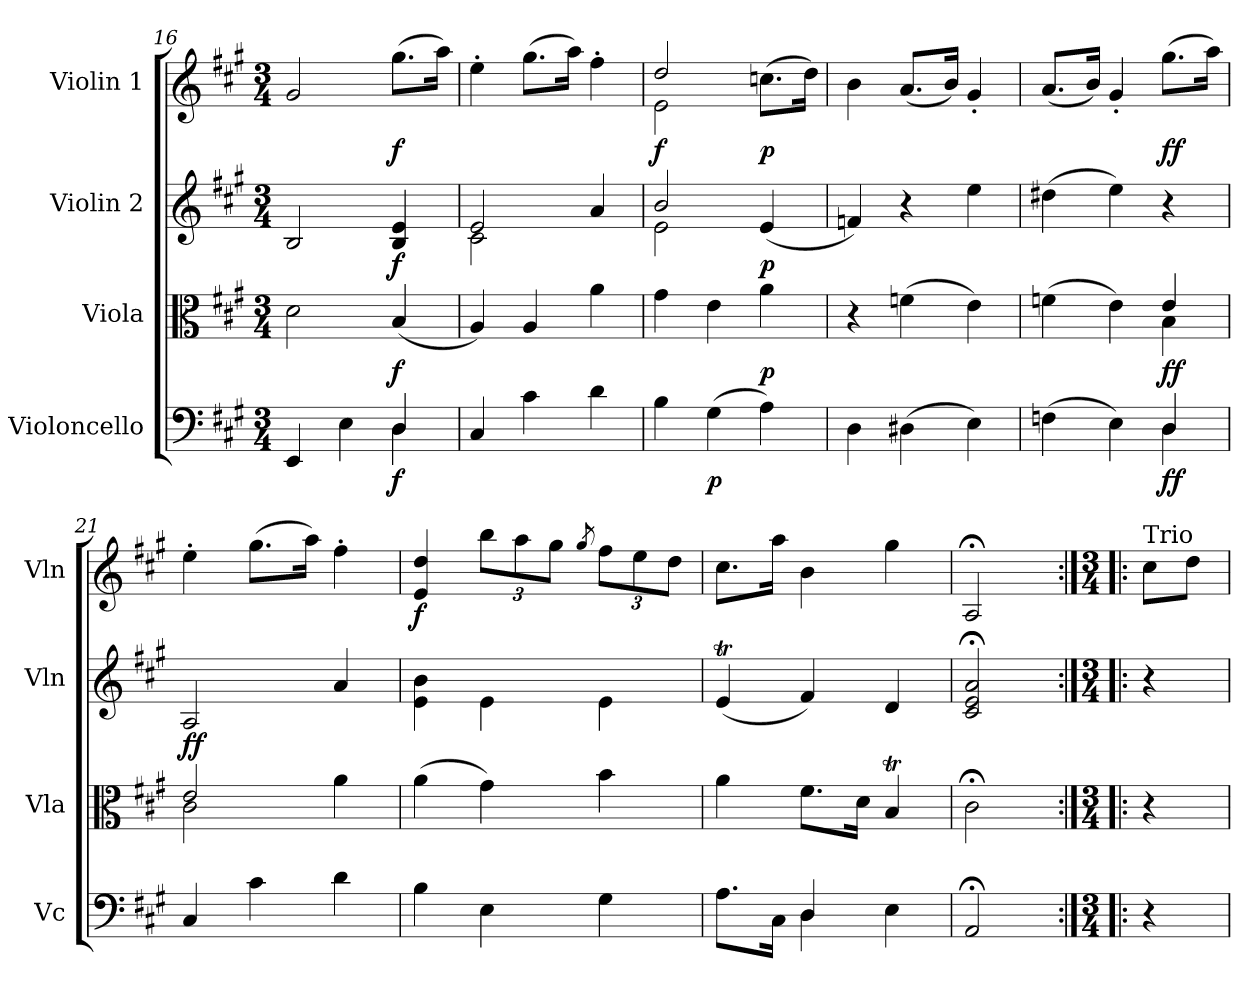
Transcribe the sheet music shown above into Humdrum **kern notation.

**kern	**dynam	**kern	**dynam	**kern	**dynam	**kern	**dynam
*part4	*part4	*part3	*part3	*part2	*part2	*part1	*part1
*staff4	*staff4	*staff3	*staff3	*staff2	*staff2	*staff1	*staff1
*I"Violoncello	*	*I"Viola	*	*I"Violin 2	*	*I"Violin 1	*
*I'Vc	*	*I'Vla	*	*I'Vln	*	*I'Vln	*
*clefF4	*	*clefC3	*	*clefG2	*	*clefG2	*
*k[f#c#g#]	*	*k[f#c#g#]	*	*k[f#c#g#]	*	*k[f#c#g#]	*
*M3/4	*	*M3/4	*	*M3/4	*	*M3/4	*
=16	=16	=16	=16	=16	=16	=16	=16
*^	*	*	*	*	*	*	*
4EE/	2ryy	.	2d\	.	2B/	.	2g#/	.
4E\	.	.	.	.	.	.	.	.
!	!	!LO:DY:b	!	!LO:DY:b	!	!LO:DY:b	!	!LO:DY:b
4D/	4D\	f	(4B/	f	4B/ 4e/	f	(8.gg#\L	f
.	.	.	.	.	.	.	16aa\Jk)	.
*v	*v	*	*	*	*	*	*	*
!!LO:LB:g=z
=17	=17	=17	=17	=17	=17	=17	=17
*	*	*	*	*^	*	*	*
4C#/	.	4A/)	.	2e/	2c#\	.	4ee'\	.
4c#\	.	4A/	.	.	.	.	(8.gg#\L	.
.	.	.	.	.	.	.	16aa\Jk)	.
4d\	.	4a\	.	4a/	4ryy	.	4ff#'\	.
=18	=18	=18	=18	=18	=18	=18	=18	=18
*	*	*	*	*	*	*	*^	*
!	!	!	!	!	!	!	!	!	!LO:DY:b
4B\	.	4g#\	.	2b/	2e\	.	2dd/	2e\	f
!	!LO:DY:b	!	!	!	!	!	!	!	!
(4G#\	p	4e\	.	.	.	.	.	.	.
!	!	!	!LO:DY:b	!	!	!LO:DY:b	!	!	!LO:DY:b
4A\)	.	4a\	p	(4e/	4ryy	p	(8.ccn\L	4ryy	p
.	.	.	.	.	.	.	16dd\Jk)	.	.
*	*	*	*	*v	*v	*	*	*	*
*	*	*	*	*	*	*v	*v	*
=19	=19	=19	=19	=19	=19	=19	=19
4D\	.	4r	.	4fn/)	.	4b\	.
(4D#X\	.	(4fn\	.	4r	.	(8.a/L	.
.	.	.	.	.	.	16b/Jk)	.
4E\)	.	4e\)	.	4ee\	.	4g#'/	.
=20	=20	=20	=20	=20	=20	=20	=20
*^	*	*^	*	*	*	*	*
(4Fn\	2ryy	.	(4fn\	2ryy	.	(4dd#X\	.	(8.a/L	.
.	.	.	.	.	.	.	.	16b/Jk)	.
4E\)	.	.	4e\)	.	.	4ee\)	.	4g#'/	.
!	!	!LO:DY:b	!	!	!LO:DY:b	!	!	!	!LO:DY:b
4D/	4D\	ff	4e/	4B\	ff	4r	.	(8.gg#\L	ff
.	.	.	.	.	.	.	.	16aa\Jk)	.
*v	*v	*	*	*	*	*	*	*	*
=21	=21	=21	=21	=21	=21	=21	=21	=21
!	!	!	!	!	!	!LO:DY:b	!	!
4C#/	.	2e/	2c#\	.	2A/	ff	4ee'\	.
4c#\	.	.	.	.	.	.	(8.gg#\L	.
.	.	.	.	.	.	.	16aa\Jk)	.
4d\	.	4a\	4ryy	.	4a/	.	4ff#'\	.
=22	=22	=22	=22	=22	=22	=22	=22	=22
!	!	!	!	!	!	!	!	!LO:DY:b
*	*	*v	*v	*	*	*	*	*
4B\	.	(4a\	.	4e\ 4b\	.	4e/ 4dd/	f
*	*	*	*	*	*	*Xbrackettup	*
4E\	.	4g#\)	.	4e\	.	12bb\L	.
.	.	.	.	.	.	12aa\	.
.	.	.	.	.	.	12gg#\J	.
.	.	.	.	.	.	8qgg#/	.
4G#\	.	4b\	.	4e\	.	12ff#\L	.
.	.	.	.	.	.	12ee\	.
.	.	.	.	.	.	12dd\J	.
=23	=23	=23	=23	=23	=23	=23	=23
*^	*	*	*	*	*	*	*
8.A\L	4ryy	.	4a\	.	(4eT/	.	8.cc#\L	.
16C#\Jk	.	.	.	.	.	.	16aa\Jk	.
4D/	4D\	.	8.f#\L	.	4f#/)	.	4b\	.
.	.	.	16d\Jk	.	.	.	.	.
4E\	4ryy	.	4BT/	.	4d/	.	4gg#\	.
*v	*v	*	*	*	*	*	*	*
=24	=24	=24	=24	=24	=24	=24	=24
2AA;</	.	2c#;<\	.	2c#/;< 2e/;< 2a/;<	.	2A;</	.
!!LO:PB:g=z
=24X2:|!|:	=24X2:|!|:	=24X2:|!|:	=24X2:|!|:	=24X2:|!|:	=24X2:|!|:	=24X2:|!|:	=24X2:|!|:
*M3/4	*	*M3/4	*	*M3/4	*	*M3/4	*
!	!	!	!	!	!	!LO:TX:a:t=Trio	!
!	!	!	!	!	!	!	!LO:DY:b
!	!	!	!	!	!	!	!LO:DY:n=1:b
4r	.	4r	.	4r	.	8cc#\L	pp other-dynamics
.	.	.	.	.	.	8dd\J	.
=	=	=	=	=	=	=	=
*-	*-	*-	*-	*-	*-	*-	*-
